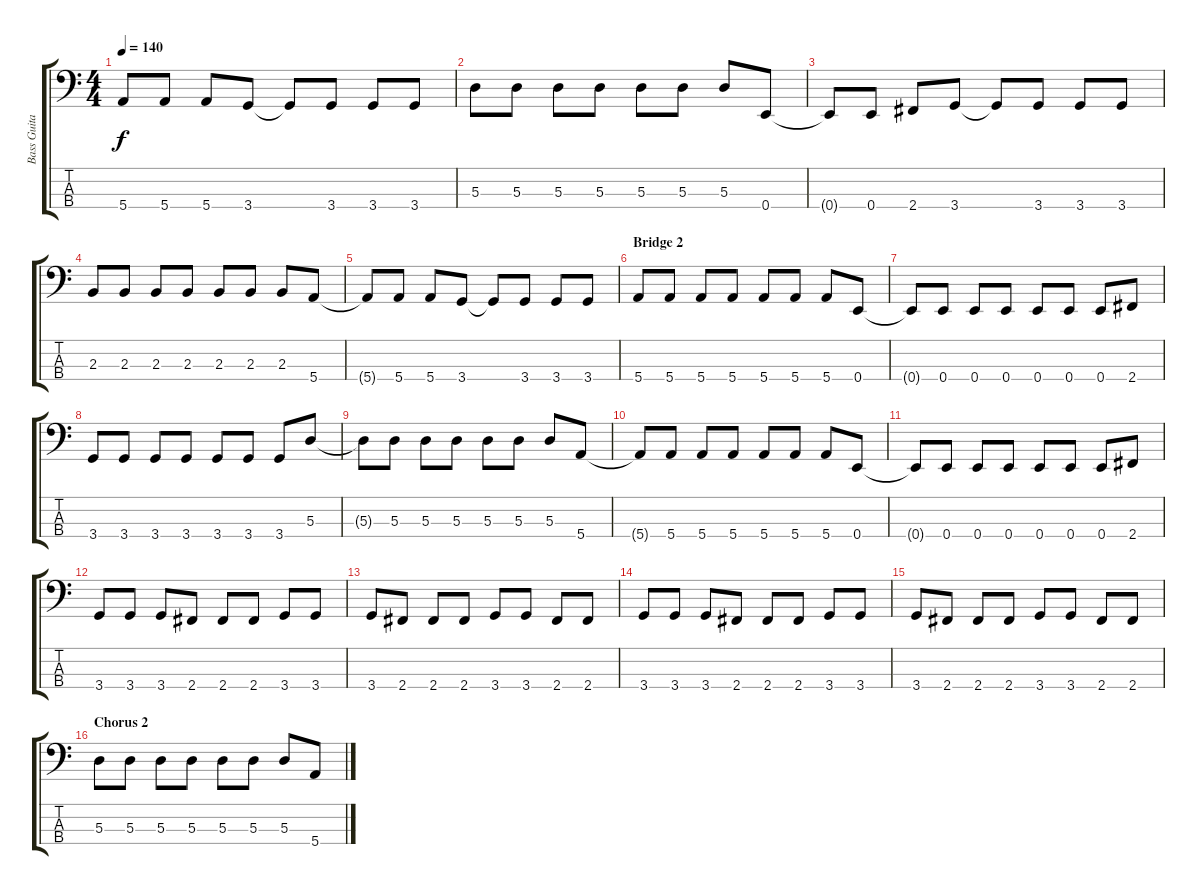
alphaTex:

\track ("Bass Guitar" "Bass Guita") {instrument electricbasspick}
\staff {score tabs}
\tuning (G2 D2 A1 E1) {hide}
\ts (4 4)
\tempo 140
\clef f4
\ks c
5.4{t}.8{dy f} 5.4.8 5.4.8 3.4.8 3.4{t}.8 3.4.8 3.4.8 3.4.8 |
5.3.8 5.3.8 5.3.8 5.3.8 5.3.8 5.3.8 5.3.8 0.4.8 |
0.4{t}.8 0.4.8 2.4.8 3.4.8 3.4{t}.8 3.4.8 3.4.8 3.4.8 |
2.3.8 2.3.8 2.3.8 2.3.8 2.3.8 2.3.8 2.3.8 5.4.8 |
5.4{t}.8 5.4.8 5.4.8 3.4.8 3.4{t}.8 3.4.8 3.4.8 3.4.8 |
\section ("" "Bridge 2")
5.4.8 5.4.8 5.4.8 5.4.8 5.4.8 5.4.8 5.4.8 0.4.8 |
0.4{t}.8 0.4.8 0.4.8 0.4.8 0.4.8 0.4.8 0.4.8 2.4.8 |
3.4.8 3.4.8 3.4.8 3.4.8 3.4.8 3.4.8 3.4.8 5.3.8 |
5.3{t}.8 5.3.8 5.3.8 5.3.8 5.3.8 5.3.8 5.3.8 5.4.8 |
5.4{t}.8 5.4.8 5.4.8 5.4.8 5.4.8 5.4.8 5.4.8 0.4.8 |
0.4{t}.8 0.4.8 0.4.8 0.4.8 0.4.8 0.4.8 0.4.8 2.4.8 |
3.4.8 3.4.8 3.4.8 2.4.8 2.4.8 2.4.8 3.4.8 3.4.8 |
3.4.8 2.4.8 2.4.8 2.4.8 3.4.8 3.4.8 2.4.8 2.4.8 |
3.4.8 3.4.8 3.4.8 2.4.8 2.4.8 2.4.8 3.4.8 3.4.8 |
3.4.8 2.4.8 2.4.8 2.4.8 3.4.8 3.4.8 2.4.8 2.4.8 |
\section ("" "Chorus 2")
5.3.8 5.3.8 5.3.8 5.3.8 5.3.8 5.3.8 5.3.8 5.4.8
